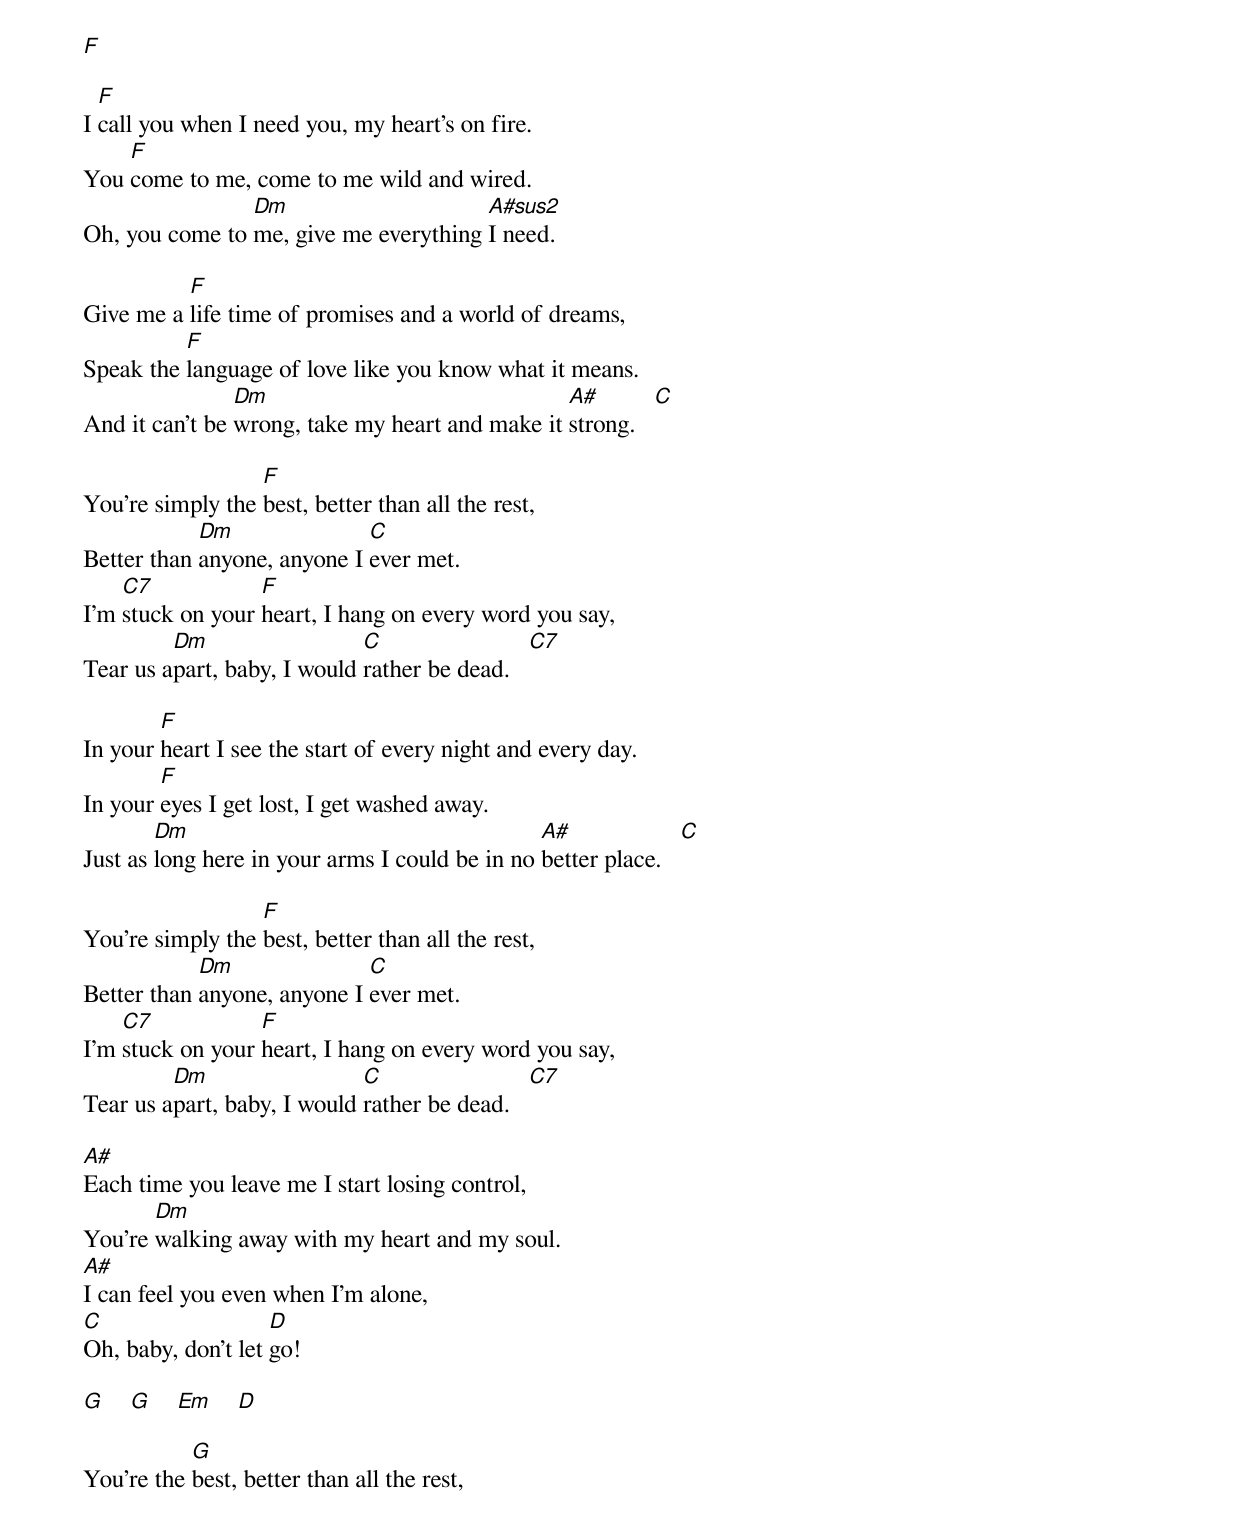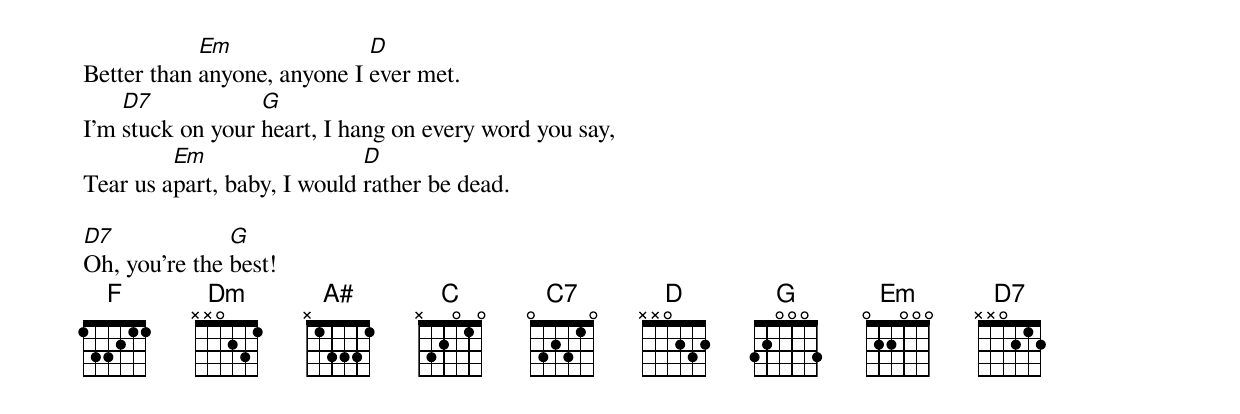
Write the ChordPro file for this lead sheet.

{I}
[F]

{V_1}
I [F]call you when I need you, my heart's on fire.
You [F]come to me, come to me wild and wired.
Oh, you come to [Dm]me, give me everything [A#sus2]I need.

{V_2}
Give me a [F]life time of promises and a world of dreams,
Speak the [F]language of love like you know what it means.
And it can't be [Dm]wrong, take my heart and make it [A#]strong.   [C]

{C}
You're simply the [F]best, better than all the rest,
Better than [Dm]anyone, anyone I [C]ever met.
I'm [C7]stuck on your [F]heart, I hang on every word you say,
Tear us a[Dm]part, baby, I would [C]rather be dead.   [C7]

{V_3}
In your [F]heart I see the start of every night and every day.
In your [F]eyes I get lost, I get washed away.
Just as [Dm]long here in your arms I could be in no [A#]better place.   [C]

{C}
You're simply the [F]best, better than all the rest,
Better than [Dm]anyone, anyone I [C]ever met.
I'm [C7]stuck on your [F]heart, I hang on every word you say,
Tear us a[Dm]part, baby, I would [C]rather be dead.   [C7]

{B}
[A#]Each time you leave me I start losing control,
You're [Dm]walking away with my heart and my soul.
[A#]I can feel you even when I'm alone,
[C]Oh, baby, don't let [D]go!

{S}
[G]    [G]    [Em]    [D]

{C}
You're the [G]best, better than all the rest,
Better than [Em]anyone, anyone I [D]ever met.
I'm [D7]stuck on your [G]heart, I hang on every word you say,
Tear us a[Em]part, baby, I would [D]rather be dead.

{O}
[D7]Oh, you're the [G]best!
